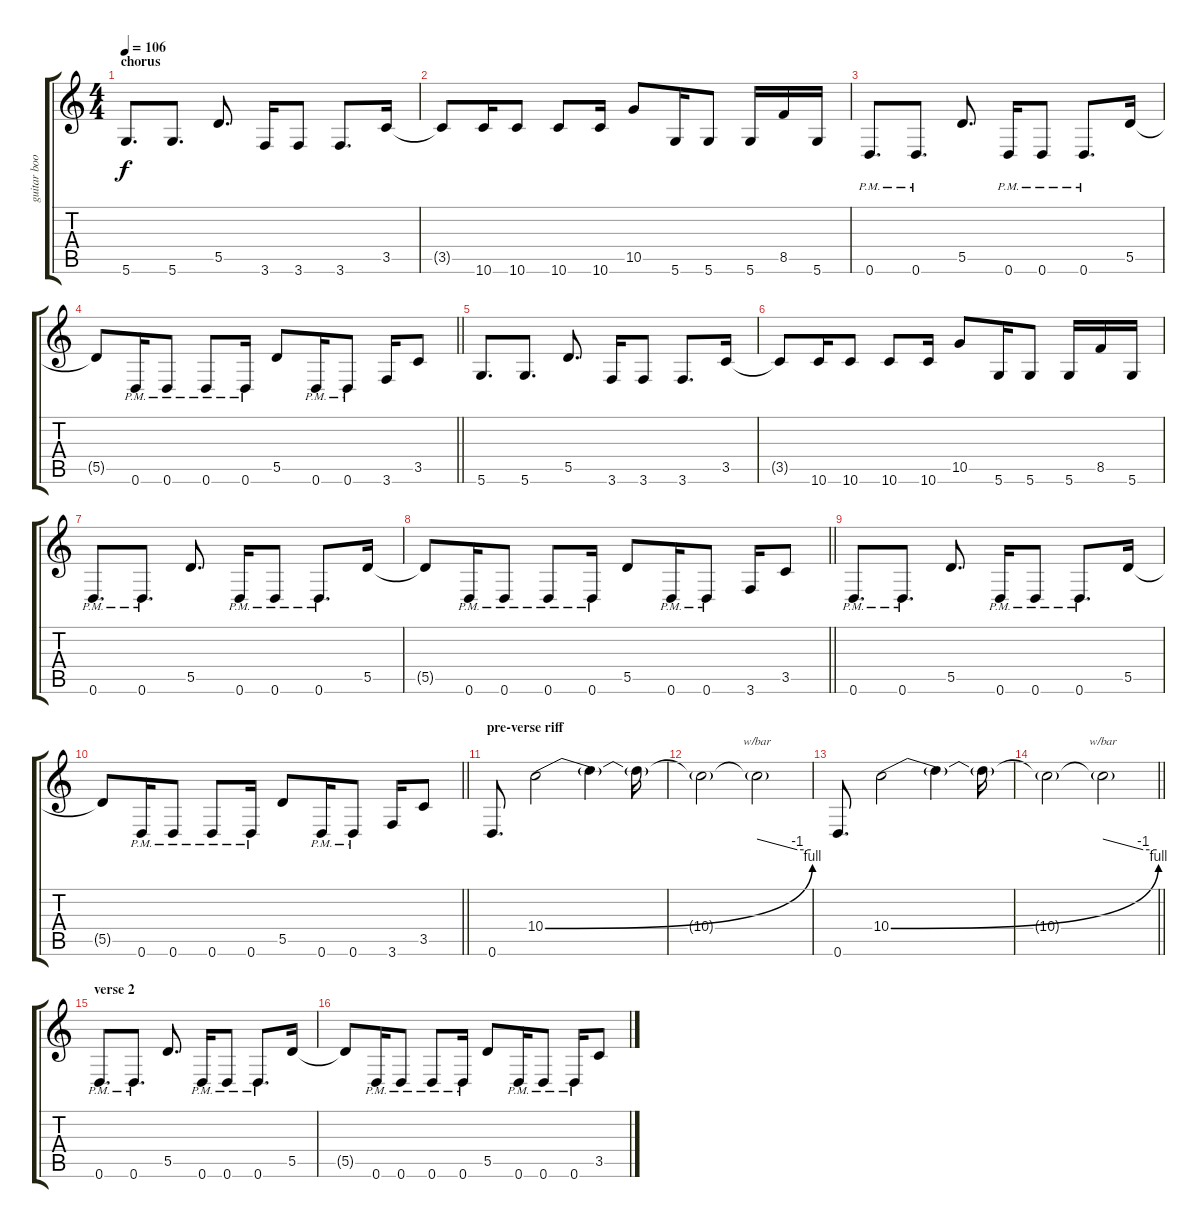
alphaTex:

\track ("guitar boost" "guitar boo") {instrument distortionguitar}
\staff {score tabs}
\tuning (E4 B3 G3 D3 A2 D2) {hide}
\ts (4 4)
\section ("" "chorus")
\tempo 106
\clef g2
\ks c
5.6.8{d dy f} 5.6.8{d} 5.5.8{d} 3.6.16 3.6.8 3.6.8{d} 3.5.16 |
3.5{t}.8 10.6.16 10.6.8 10.6.8 10.6.16 10.5.8 5.6.16 5.6.8 5.6.16 8.5.16 5.6.16 |
0.6{pm}.8{d} 0.6{pm}.8{d} 5.5.8{d} 0.6{pm}.16 0.6{pm}.8 0.6{pm}.8{d} 5.5.16 |
\barLineRight lightlight
5.5{t}.8 0.6{pm}.16 0.6{pm}.8 0.6{pm}.8 0.6{pm}.16 5.5.8 0.6{pm}.16 0.6{pm}.8 3.6.16 3.5.8 |
5.6.8{d} 5.6.8{d} 5.5.8{d} 3.6.16 3.6.8 3.6.8{d} 3.5.16 |
3.5{t}.8 10.6.16 10.6.8 10.6.8 10.6.16 10.5.8 5.6.16 5.6.8 5.6.16 8.5.16 5.6.16 |
0.6{pm}.8{d} 0.6{pm}.8{d} 5.5.8{d} 0.6{pm}.16 0.6{pm}.8 0.6{pm}.8{d} 5.5.16 |
\barLineRight lightlight
5.5{t}.8 0.6{pm}.16 0.6{pm}.8 0.6{pm}.8 0.6{pm}.16 5.5.8 0.6{pm}.16 0.6{pm}.8 3.6.16 3.5.8 |
0.6{pm}.8{d} 0.6{pm}.8{d} 5.5.8{d} 0.6{pm}.16 0.6{pm}.8 0.6{pm}.8{d} 5.5.16 |
\barLineRight lightlight
5.5{t}.8 0.6{pm}.16 0.6{pm}.8 0.6{pm}.8 0.6{pm}.16 5.5.8 0.6{pm}.16 0.6{pm}.8 3.6.16 3.5.8 |
\section ("" "pre-verse riff")
0.6.8{d instrument distortionguitar} 10.4{be (bend 0 0 60 4)}.2 10.4{t}.4 10.4{t}.16 |
10.4{t}.2 10.4{t}.2{tbe (custom default 0 0 45 -4 60 -4)} |
0.6.8{d} 10.4{be (bend 0 0 60 4)}.2 10.4{t}.4 10.4{t}.16 |
\barLineRight lightlight
10.4{t}.2 10.4{t}.2{tbe (custom default 0 0 45 -4 60 -4)} |
\section ("" "verse 2")
0.6{pm}.8{d instrument distortionguitar} 0.6{pm}.8{d} 5.5.8{d} 0.6{pm}.16 0.6{pm}.8 0.6{pm}.8{d} 5.5.16 |
5.5{t}.8 0.6{pm}.16 0.6{pm}.8 0.6{pm}.8 0.6{pm}.16 5.5.8 0.6{pm}.16 0.6{pm}.8 0.6{pm}.16 3.5.8
